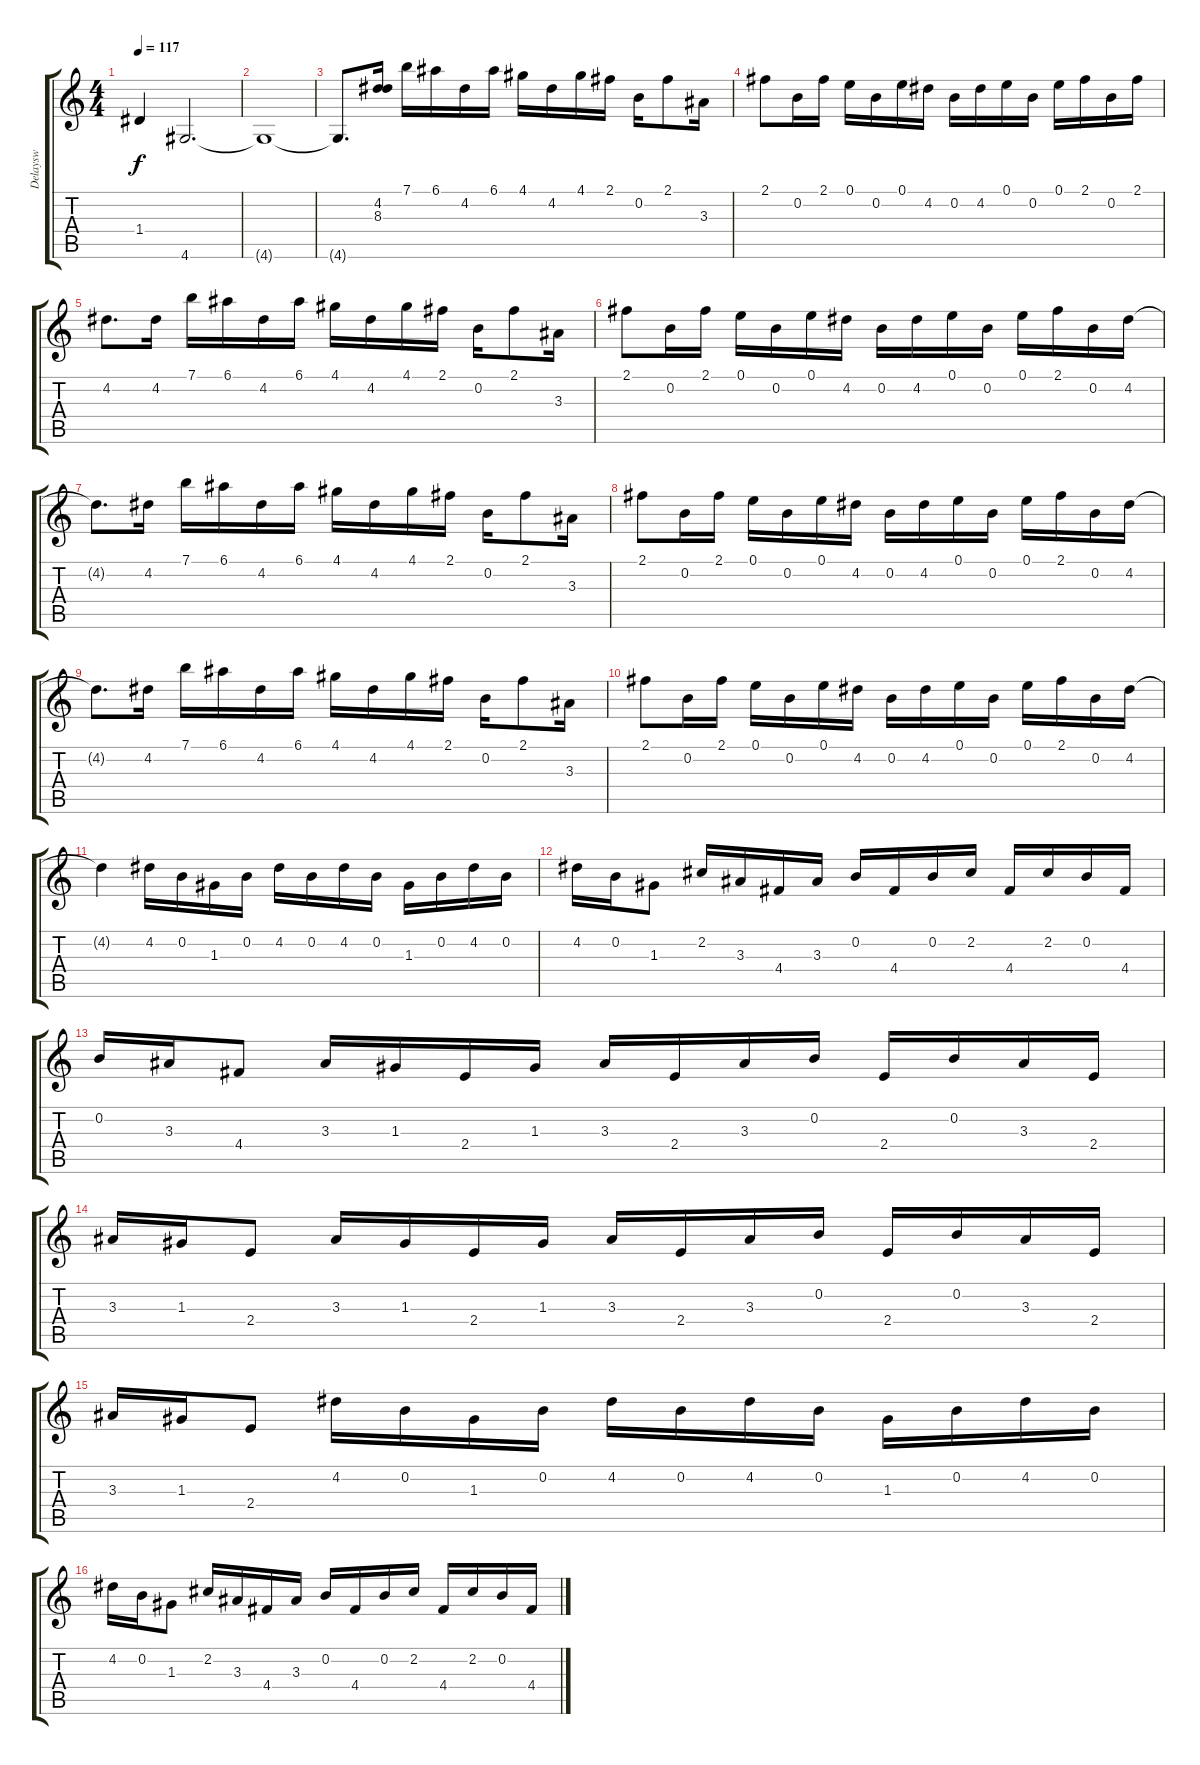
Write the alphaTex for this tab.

\track ("Delaysw" "Delaysw") {instrument electricguitarjazz}
\staff {score tabs}
\tuning (E4 B3 G3 D3 A2 E2) {hide}
\ts (4 4)
\tempo 117
\clef g2
\ks c
1.4.4{dy f} 4.6.2{d} |
4.6{t}.1 |
4.6{t}.8{d} (4.2 8.3).16 7.1.16 6.1.16 4.2.16 6.1.16 4.1.16 4.2.16 4.1.16 2.1.16 0.2.16 2.1.8 3.3.16 |
2.1.8 0.2.16 2.1.16 0.1.16 0.2.16 0.1.16 4.2.16 0.2.16 4.2.16 0.1.16 0.2.16 0.1.16 2.1.16 0.2.16 2.1.16 |
4.2.8{d} 4.2.16 7.1.16 6.1.16 4.2.16 6.1.16 4.1.16 4.2.16 4.1.16 2.1.16 0.2.16 2.1.8 3.3.16 |
2.1.8 0.2.16 2.1.16 0.1.16 0.2.16 0.1.16 4.2.16 0.2.16 4.2.16 0.1.16 0.2.16 0.1.16 2.1.16 0.2.16 4.2.16 |
4.2{t}.8{d} 4.2.16 7.1.16 6.1.16 4.2.16 6.1.16 4.1.16 4.2.16 4.1.16 2.1.16 0.2.16 2.1.8 3.3.16 |
2.1.8 0.2.16 2.1.16 0.1.16 0.2.16 0.1.16 4.2.16 0.2.16 4.2.16 0.1.16 0.2.16 0.1.16 2.1.16 0.2.16 4.2.16 |
4.2{t}.8{d} 4.2.16 7.1.16 6.1.16 4.2.16 6.1.16 4.1.16 4.2.16 4.1.16 2.1.16 0.2.16 2.1.8 3.3.16 |
2.1.8 0.2.16 2.1.16 0.1.16 0.2.16 0.1.16 4.2.16 0.2.16 4.2.16 0.1.16 0.2.16 0.1.16 2.1.16 0.2.16 4.2.16 |
4.2{t}.4 4.2.16 0.2.16 1.3.16 0.2.16 4.2.16 0.2.16 4.2.16 0.2.16 1.3.16 0.2.16 4.2.16 0.2.16 |
4.2.16 0.2.16 1.3.8 2.2.16 3.3.16 4.4.16 3.3.16 0.2.16 4.4.16 0.2.16 2.2.16 4.4.16 2.2.16 0.2.16 4.4.16 |
0.2.16 3.3.16 4.4.8 3.3.16 1.3.16 2.4.16 1.3.16 3.3.16 2.4.16 3.3.16 0.2.16 2.4.16 0.2.16 3.3.16 2.4.16 |
3.3.16 1.3.16 2.4.8 3.3.16 1.3.16 2.4.16 1.3.16 3.3.16 2.4.16 3.3.16 0.2.16 2.4.16 0.2.16 3.3.16 2.4.16 |
3.3.16 1.3.16 2.4.8 4.2.16 0.2.16 1.3.16 0.2.16 4.2.16 0.2.16 4.2.16 0.2.16 1.3.16 0.2.16 4.2.16 0.2.16 |
4.2.16 0.2.16 1.3.8 2.2.16 3.3.16 4.4.16 3.3.16 0.2.16 4.4.16 0.2.16 2.2.16 4.4.16 2.2.16 0.2.16 4.4.16
